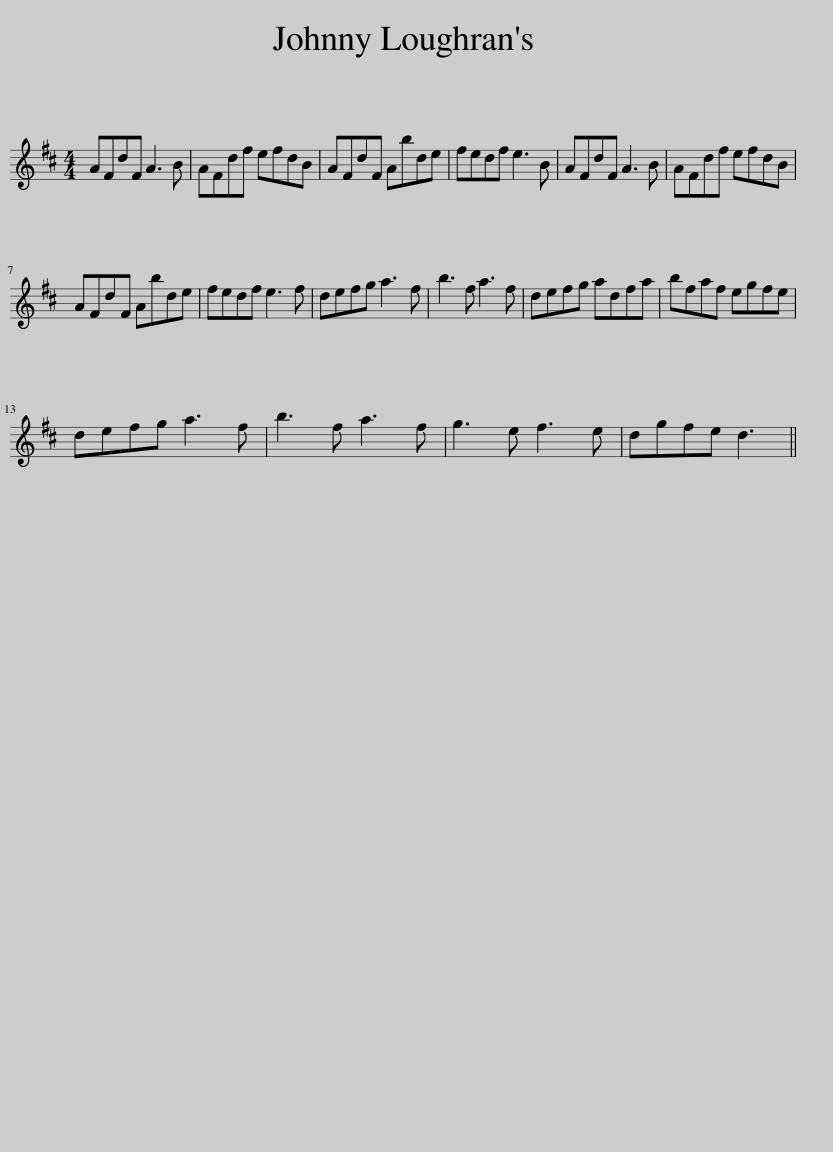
X:1
L:1/8
M:4/4
I:linebreak $
K:D
V:1 treble
V:1
 AFdF A3 B | AFdf efdB | AFdF Abde | fedf e3 B | AFdF A3 B | %5
 AFdf efdB |$ AFdF Abde | fedf e3 f | defg a3 f | b3 f a3 f | %10
 defg adfa | bfaf egfe |$ defg a3 f | b3 f a3 f | g3 e f3 e | %15
 dgfe d3 || %16
